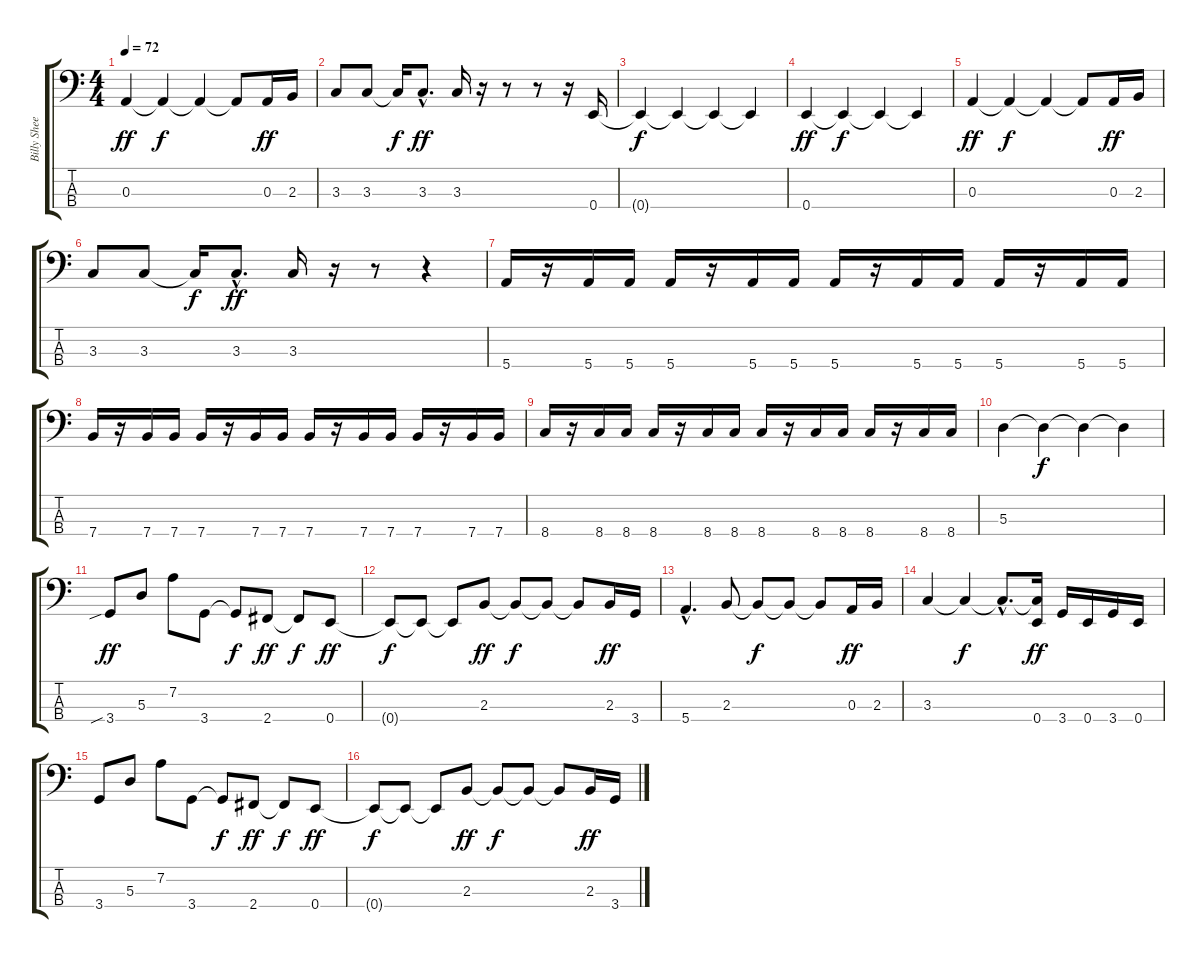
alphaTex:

\track ("Billy Sheehan" "Billy Shee") {instrument electricbassfinger}
\staff {score tabs}
\tuning (G2 D2 A1 E1) {hide}
\ts (4 4)
\tempo 72
\clef f4
\ks c
0.3.4{dy ff} 0.3{t}.4{dy f} 0.3{t}.4 0.3{t}.8 0.3.16{dy ff} 2.3.16 |
3.3.8 3.3.8 3.3{t}.16{dy f} 3.3{hac}.8{d dy ff} 3.3.16 r.16 r.8 r.8 r.16 0.4.16 |
0.4{t}.4{dy f} 0.4{t}.4 0.4{t}.4 0.4{t}.4 |
0.4.4{dy ff} 0.4{t}.4{dy f} 0.4{t}.4 0.4{t}.4 |
0.3.4{dy ff} 0.3{t}.4{dy f} 0.3{t}.4 0.3{t}.8 0.3.16{dy ff} 2.3.16 |
3.3.8 3.3.8 3.3{t}.16{dy f} 3.3{hac}.8{d dy ff} 3.3.16 r.16 r.8 r.4 |
5.4.16 r.16 5.4.16 5.4.16 5.4.16 r.16 5.4.16 5.4.16 5.4.16 r.16 5.4.16 5.4.16 5.4.16 r.16 5.4.16 5.4.16 |
7.4.16 r.16 7.4.16 7.4.16 7.4.16 r.16 7.4.16 7.4.16 7.4.16 r.16 7.4.16 7.4.16 7.4.16 r.16 7.4.16 7.4.16 |
8.4.16 r.16 8.4.16 8.4.16 8.4.16 r.16 8.4.16 8.4.16 8.4.16 r.16 8.4.16 8.4.16 8.4.16 r.16 8.4.16 8.4.16 |
5.3.4 5.3{t}.4{dy f} 5.3{t}.4 5.3{t}.4 |
3.4{sib}.8{dy ff} 5.3.8 7.2.8 3.4.8 3.4{t}.8{dy f} 2.4.8{dy ff} 2.4{t}.8{dy f} 0.4.8{dy ff} |
0.4{t}.8{dy f} 0.4{t}.8 0.4{t}.8 2.3.8{dy ff} 2.3{t}.8{dy f} 2.3{t}.8 2.3{t}.8 2.3.16{dy ff} 3.4.16 |
5.4{hac}.4{d} 2.3.8 2.3{t}.8{dy f} 2.3{t}.8 2.3{t}.8 0.3.16{dy ff} 2.3.16 |
3.3.4 3.3{t}.4{dy f} 3.3{hac t}.8{d} (3.3{t} 0.4).16{dy ff} 3.4.16 0.4.16 3.4.16 0.4.16 |
3.4.8 5.3.8 7.2.8 3.4.8 3.4{t}.8{dy f} 2.4.8{dy ff} 2.4{t}.8{dy f} 0.4.8{dy ff} |
0.4{t}.8{dy f} 0.4{t}.8 0.4{t}.8 2.3.8{dy ff} 2.3{t}.8{dy f} 2.3{t}.8 2.3{t}.8 2.3.16{dy ff} 3.4.16
